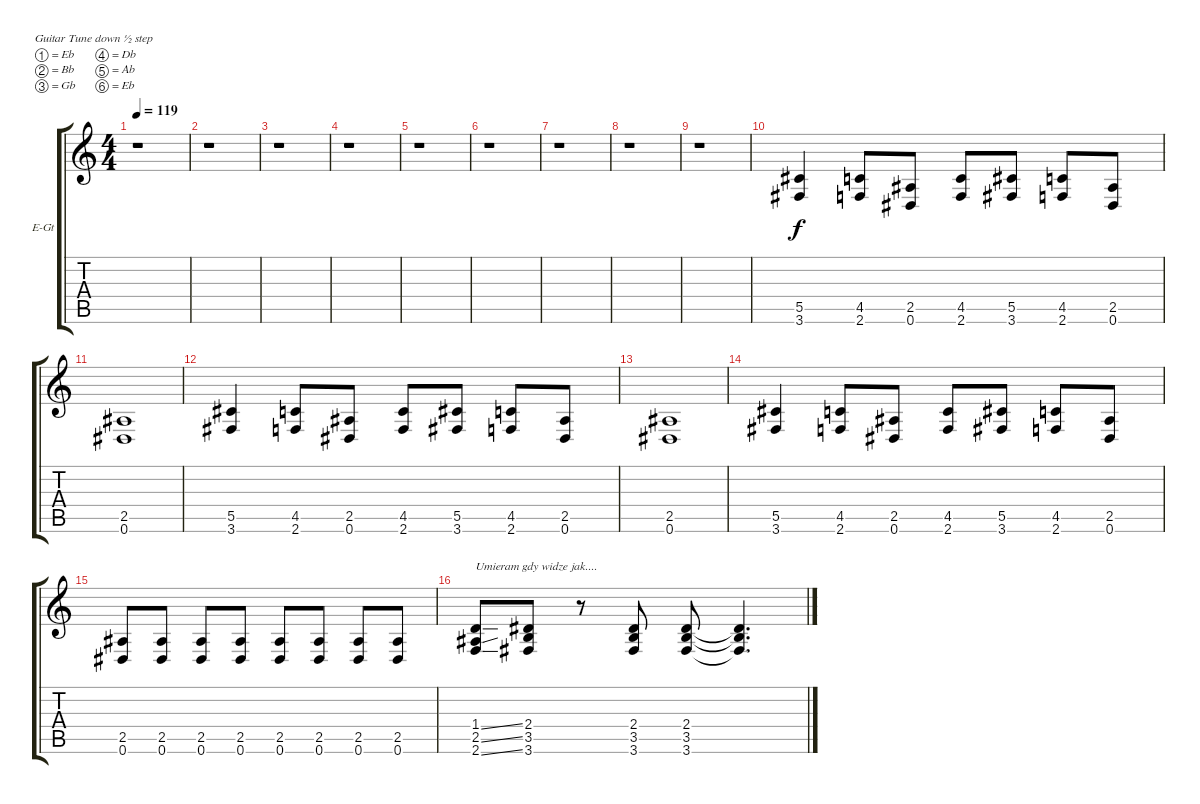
\bracketExtendMode groupsimilarinstruments
\firstSystemTrackNameOrientation horizontal
\otherSystemsTrackNameOrientation horizontal
\track ("Guitar 3 Distortion " "E-Gt") {instrument distortionguitar}
\staff {score tabs}
\tuning (Eb4 Bb3 Gb3 Db3 Ab2 Eb2)
\ts (4 4)
\tempo 119
\clef g2
\ks c
r.1{dy f} |
r.1 |
r.1 |
r.1 |
r.1 |
r.1 |
r.1 |
r.1 |
r.1 |
(5.5 3.6).4 (4.5 2.6).8 (2.5 0.6).8 (4.5 2.6).8 (5.5 3.6).8 (4.5 2.6).8 (2.5 0.6).8 |
(2.5 0.6).1 |
(5.5 3.6).4 (4.5 2.6).8 (2.5 0.6).8 (4.5 2.6).8 (5.5 3.6).8 (4.5 2.6).8 (2.5 0.6).8 |
(2.5 0.6).1 |
(5.5 3.6).4 (4.5 2.6).8 (2.5 0.6).8 (4.5 2.6).8 (5.5 3.6).8 (4.5 2.6).8 (2.5 0.6).8 |
(2.5 0.6).8 (2.5 0.6).8 (2.5 0.6).8 (2.5 0.6).8 (2.5 0.6).8 (2.5 0.6).8 (2.5 0.6).8 (2.5 0.6).8 |
(1.4{ss} 2.5{ss} 2.6{ss}).8{txt "Umieram gdy widze jak...."} (2.4 3.5 3.6).8 r.8 (2.4 3.5 3.6).8 (2.4 3.5 3.6).8 (2.4{t} 3.5{t} 3.6{t}).4{d}
